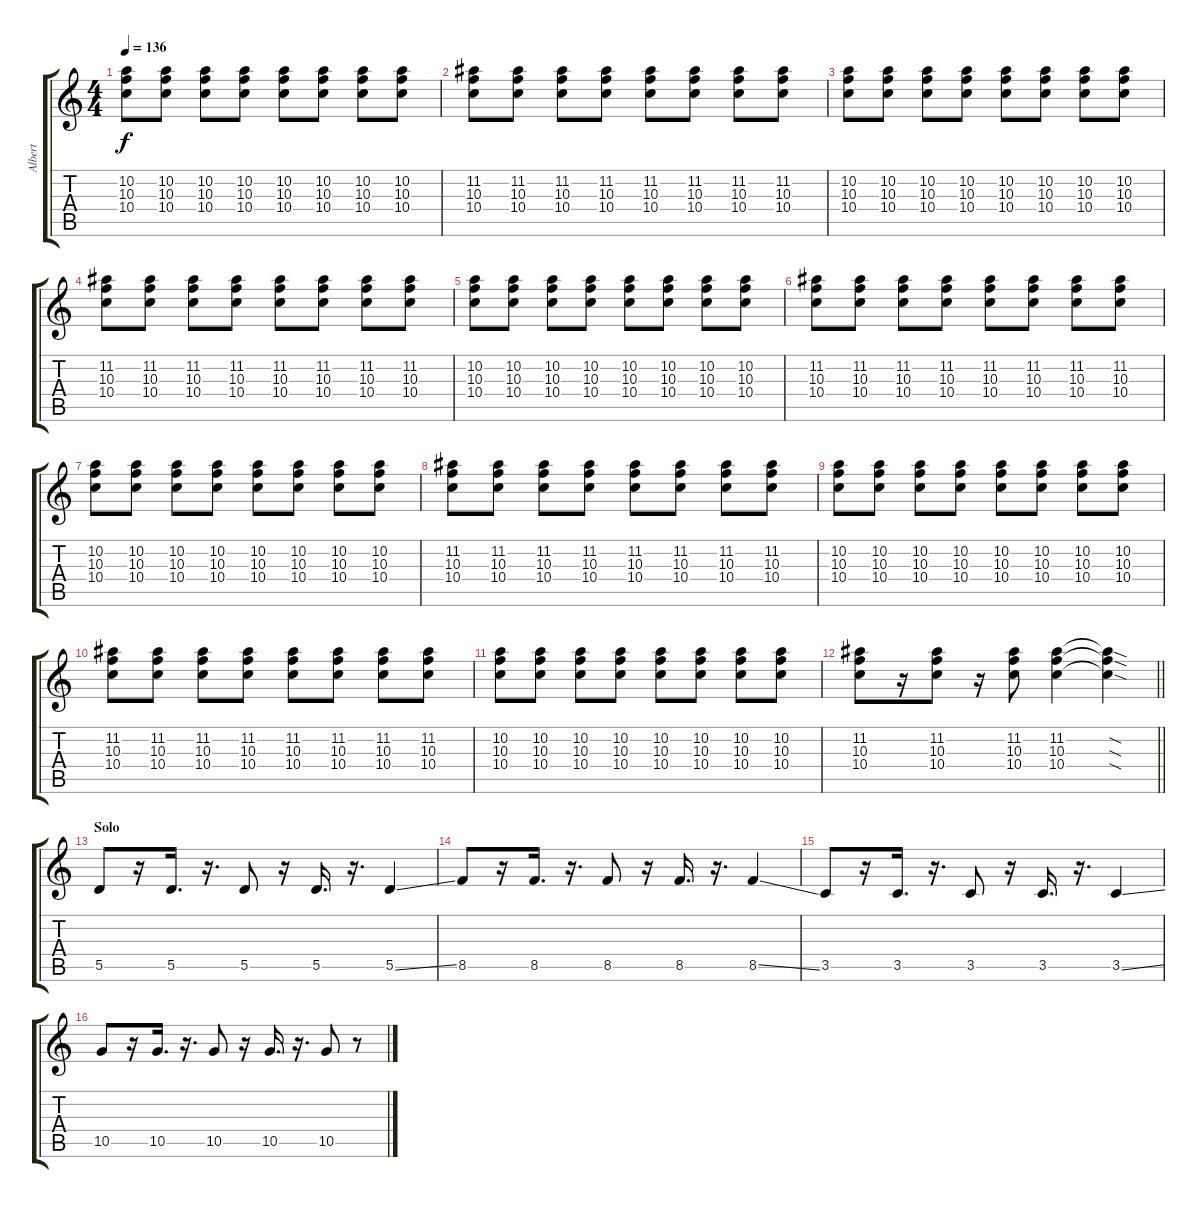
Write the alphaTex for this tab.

\track ("Albert" "Albert") {instrument distortionguitar}
\staff {score tabs}
\tuning (E4 B3 G3 D3 A2 E2) {hide}
\ts (4 4)
\tempo 136
\clef g2
\ks c
(10.2 10.3 10.4).8{dy f} (10.2 10.3 10.4).8 (10.2 10.3 10.4).8 (10.2 10.3 10.4).8 (10.2 10.3 10.4).8 (10.2 10.3 10.4).8 (10.2 10.3 10.4).8 (10.2 10.3 10.4).8 |
(11.2 10.3 10.4).8 (11.2 10.3 10.4).8 (11.2 10.3 10.4).8 (11.2 10.3 10.4).8 (11.2 10.3 10.4).8 (11.2 10.3 10.4).8 (11.2 10.3 10.4).8 (11.2 10.3 10.4).8 |
(10.2 10.3 10.4).8 (10.2 10.3 10.4).8 (10.2 10.3 10.4).8 (10.2 10.3 10.4).8 (10.2 10.3 10.4).8 (10.2 10.3 10.4).8 (10.2 10.3 10.4).8 (10.2 10.3 10.4).8 |
(11.2 10.3 10.4).8 (11.2 10.3 10.4).8 (11.2 10.3 10.4).8 (11.2 10.3 10.4).8 (11.2 10.3 10.4).8 (11.2 10.3 10.4).8 (11.2 10.3 10.4).8 (11.2 10.3 10.4).8 |
(10.2 10.3 10.4).8 (10.2 10.3 10.4).8 (10.2 10.3 10.4).8 (10.2 10.3 10.4).8 (10.2 10.3 10.4).8 (10.2 10.3 10.4).8 (10.2 10.3 10.4).8 (10.2 10.3 10.4).8 |
(11.2 10.3 10.4).8 (11.2 10.3 10.4).8 (11.2 10.3 10.4).8 (11.2 10.3 10.4).8 (11.2 10.3 10.4).8 (11.2 10.3 10.4).8 (11.2 10.3 10.4).8 (11.2 10.3 10.4).8 |
(10.2 10.3 10.4).8 (10.2 10.3 10.4).8 (10.2 10.3 10.4).8 (10.2 10.3 10.4).8 (10.2 10.3 10.4).8 (10.2 10.3 10.4).8 (10.2 10.3 10.4).8 (10.2 10.3 10.4).8 |
(11.2 10.3 10.4).8 (11.2 10.3 10.4).8 (11.2 10.3 10.4).8 (11.2 10.3 10.4).8 (11.2 10.3 10.4).8 (11.2 10.3 10.4).8 (11.2 10.3 10.4).8 (11.2 10.3 10.4).8 |
(10.2 10.3 10.4).8 (10.2 10.3 10.4).8 (10.2 10.3 10.4).8 (10.2 10.3 10.4).8 (10.2 10.3 10.4).8 (10.2 10.3 10.4).8 (10.2 10.3 10.4).8 (10.2 10.3 10.4).8 |
(11.2 10.3 10.4).8 (11.2 10.3 10.4).8 (11.2 10.3 10.4).8 (11.2 10.3 10.4).8 (11.2 10.3 10.4).8 (11.2 10.3 10.4).8 (11.2 10.3 10.4).8 (11.2 10.3 10.4).8 |
(10.2 10.3 10.4).8 (10.2 10.3 10.4).8 (10.2 10.3 10.4).8 (10.2 10.3 10.4).8 (10.2 10.3 10.4).8 (10.2 10.3 10.4).8 (10.2 10.3 10.4).8 (10.2 10.3 10.4).8 |
\barLineRight lightlight
(11.2 10.3 10.4).8 r.16 (11.2 10.3 10.4).8 r.16 (11.2 10.3 10.4).8 (11.2 10.3 10.4).4 (11.2{sod t} 10.3{sod t} 10.4{sod t}).4 |
\section ("" "Solo")
5.5.8{instrument electricguitarmuted} r.16 5.5.16{d} r.16{d} 5.5.8 r.16 5.5.16{d} r.16{d} 5.5{ss}.4 |
8.5.8 r.16 8.5.16{d} r.16{d} 8.5.8 r.16 8.5.16{d} r.16{d} 8.5{ss}.4 |
3.5.8 r.16 3.5.16{d} r.16{d} 3.5.8 r.16 3.5.16{d} r.16{d} 3.5{ss}.4 |
10.5.8 r.16 10.5.16{d} r.16{d} 10.5.8 r.16 10.5.16{d} r.16{d} 10.5.8 r.8
